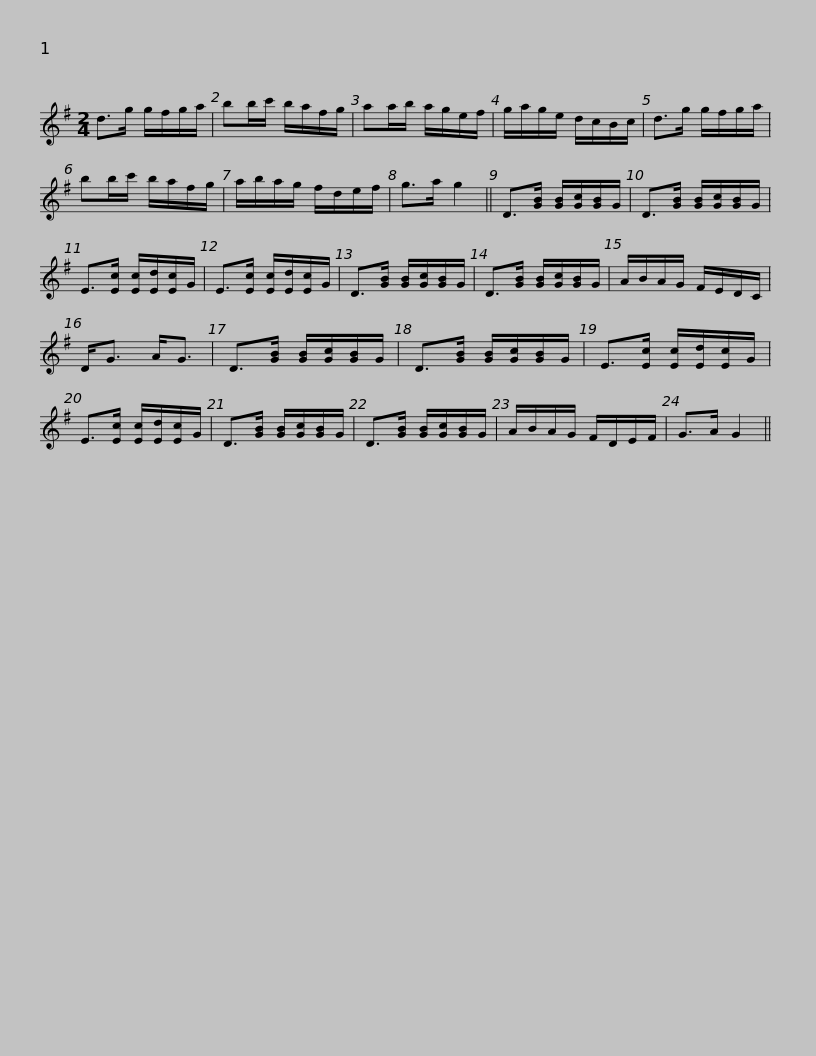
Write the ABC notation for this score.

X:1
L:1/8
M:2/4
I:linebreak $
K:G
V:1 treble
V:1
 d>g g/f/g/a/ | bb/c'/ b/a/f/g/ | aa/b/ a/g/e/f/ | g/a/g/e/ d/c/B/c/ | d>g g/f/g/a/ | %5
 bb/c'/ b/a/f/g/ |$ a/b/a/g/ f/d/e/f/ | g>a g2 || D>[GB] [GB]/[Gc]/[GB]/G/ | D>[GB] [GB]/[Gc]/[GB]/G/ | %10
 E>[Ec] [Ec]/[Ed]/[Ec]/G/ | E>[Ec] [Ec]/[Ed]/[Ec]/G/ | D>[GB] [GB]/[Gc]/[GB]/G/ |$ D>[GB] [GB]/[Gc]/[GB]/G/ | A/B/A/G/ F/E/D/C/ | %15
 D<G A<G | D>[GB] [GB]/[Gc]/[GB]/G/ | D>[GB] [GB]/[Gc]/[GB]/G/ | E>[Ec] [Ec]/[Ed]/[Ec]/G/ | E>[Ec] [Ec]/[Ed]/[Ec]/G/ |$ %20
 D>[GB] [GB]/[Gc]/[GB]/G/ | D>[GB] [GB]/[Gc]/[GB]/G/ | A/B/A/G/ F/D/E/F/ | G>A G2 || %24
